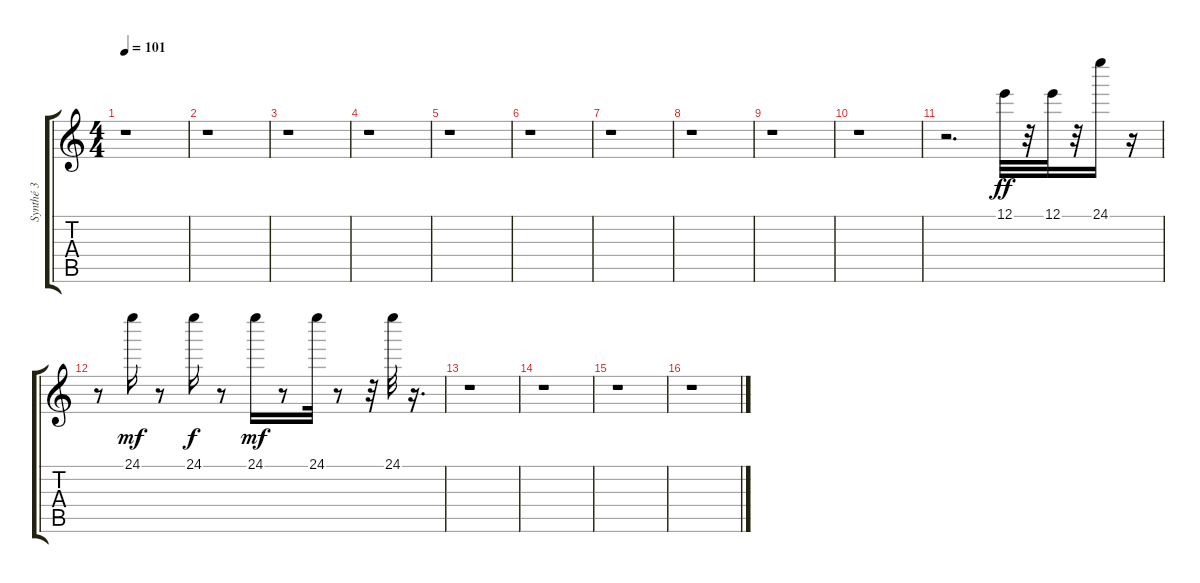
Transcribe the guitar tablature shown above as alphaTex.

\track ("Synthé 3" "Synthé 3") {instrument overdrivenguitar}
\staff {score tabs}
\tuning (E4 B3 G3 D3 A2 E2) {hide}
\ts (4 4)
\tempo 101
\clef g2
\ks c
r.1{dy ff} |
r.1 |
r.1 |
r.1 |
r.1 |
r.1 |
r.1 |
r.1 |
r.1 |
r.1 |
r.2{d} 12.1.32 r.32 12.1.32 r.32 24.1.16 r.16 |
r.8 24.1.16{dy mf} r.8 24.1.16{dy f} r.8 24.1.16{dy mf} r.8 24.1.32 r.8 r.32 24.1.32 r.16{d} |
r.1 |
r.1 |
r.1 |
r.1
